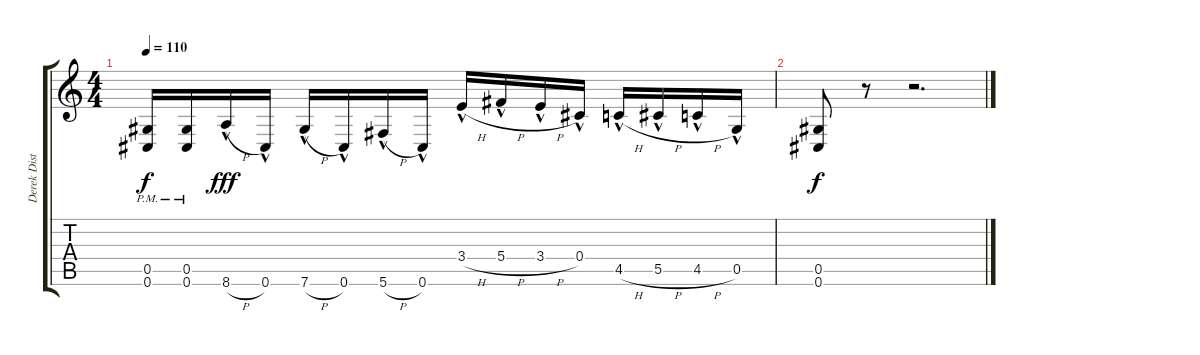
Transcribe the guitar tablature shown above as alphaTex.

\track ("Derek Distortion" "Derek Dist") {instrument distortionguitar}
\staff {score tabs}
\tuning (Eb4 Bb3 Gb3 Db3 Ab2 Db2) {hide}
\ts (4 4)
\tempo 110
\clef g2
\ks c
(0.5{pm} 0.6{pm}).16{dy f} (0.5{pm} 0.6{pm}).16 8.6{h hac}.16{dy fff} 0.6{hac}.16 7.6{h hac}.16 0.6{hac}.16 5.6{h hac}.16 0.6{hac}.16 3.4{h hac}.16 5.4{h hac}.16 3.4{h hac}.16 0.4{hac}.16 4.5{h hac}.16 5.5{h hac}.16 4.5{h hac}.16 0.5{hac}.16 |
(0.5 0.6).8{dy f} r.8 r.2{d}
